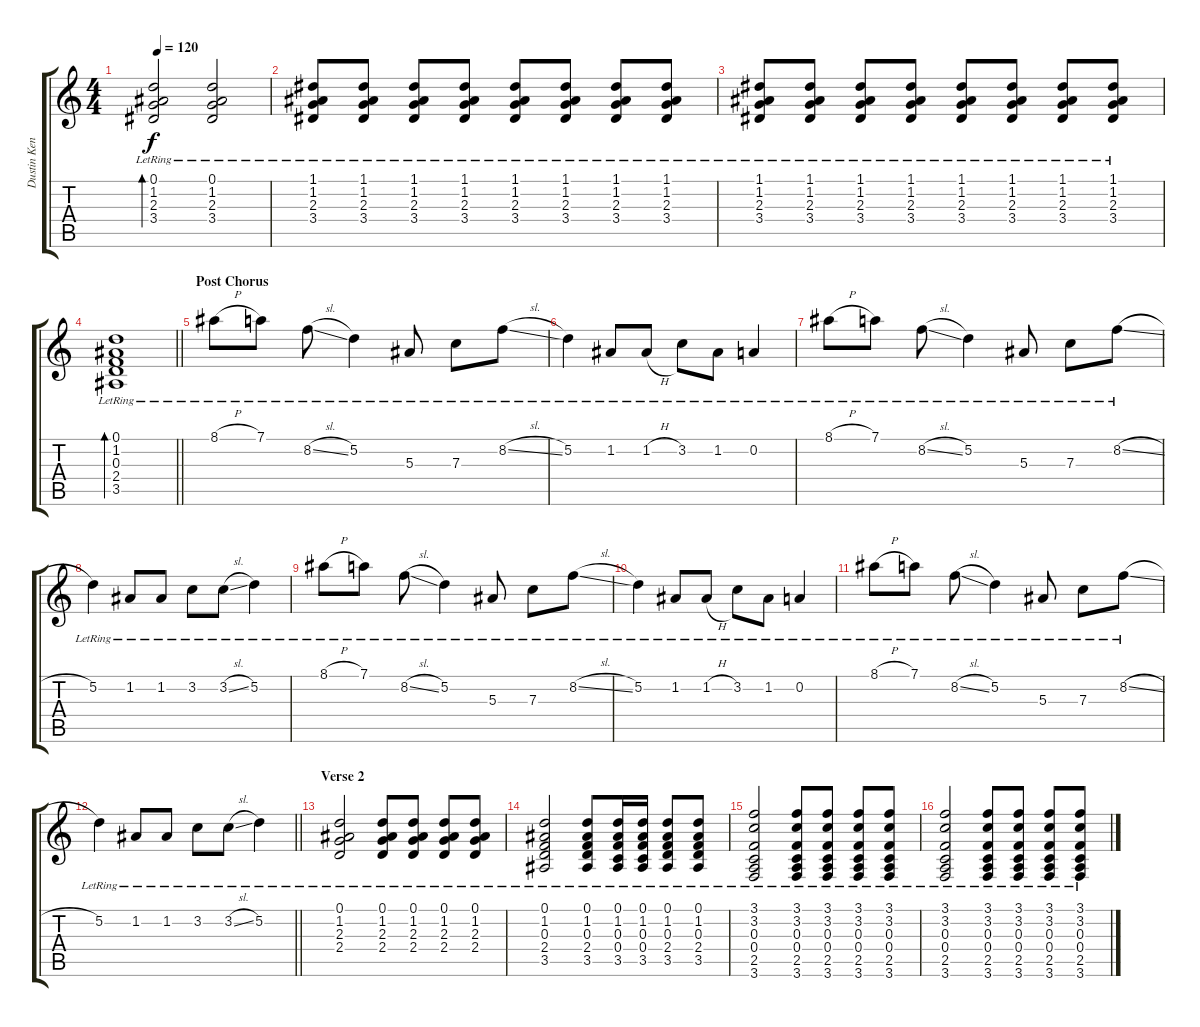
\track ("Dustin Kensrue" "Dustin Ken") {instrument acousticguitarsteel}
\staff {score tabs}
\tuning (D4 A3 F3 C3 G2 D2) {hide}
\ts (4 4)
\tempo 120
\clef g2
\ks c
(0.1{lr} 1.2{lr} 2.3{lr} 3.4{lr}).2{bd 60 dy f} (0.1{lr} 1.2{lr} 2.3{lr} 3.4{lr}).2 |
(1.1{lr} 1.2{lr} 2.3{lr} 3.4{lr}).8 (1.1{lr} 1.2{lr} 2.3{lr} 3.4{lr}).8 (1.1{lr} 1.2{lr} 2.3{lr} 3.4{lr}).8 (1.1{lr} 1.2{lr} 2.3{lr} 3.4{lr}).8 (1.1{lr} 1.2{lr} 2.3{lr} 3.4{lr}).8 (1.1{lr} 1.2{lr} 2.3{lr} 3.4{lr}).8 (1.1{lr} 1.2{lr} 2.3{lr} 3.4{lr}).8 (1.1{lr} 1.2{lr} 2.3{lr} 3.4{lr}).8 |
(1.1{lr} 1.2{lr} 2.3{lr} 3.4{lr}).8 (1.1{lr} 1.2{lr} 2.3{lr} 3.4{lr}).8 (1.1{lr} 1.2{lr} 2.3{lr} 3.4{lr}).8 (1.1{lr} 1.2{lr} 2.3{lr} 3.4{lr}).8 (1.1{lr} 1.2{lr} 2.3{lr} 3.4{lr}).8 (1.1{lr} 1.2{lr} 2.3{lr} 3.4{lr}).8 (1.1{lr} 1.2{lr} 2.3{lr} 3.4{lr}).8 (1.1{lr} 1.2{lr} 2.3{lr} 3.4{lr}).8 |
\barLineRight lightlight
(0.1{lr} 1.2{lr} 0.3{lr} 2.4{lr} 3.5{lr}).1{bd 60} |
\section ("" "Post Chorus")
8.1{h lr}.8 7.1{lr}.8 8.2{sl lr}.8 5.2{lr}.4 5.3{lr}.8 7.3{lr}.8 8.2{sl lr}.8 |
5.2{lr}.4 1.2{lr}.8 1.2{h lr}.8 3.2{lr}.8 1.2{lr}.8 0.2{lr}.4 |
8.1{h lr}.8 7.1{lr}.8 8.2{sl lr}.8 5.2{lr}.4 5.3{lr}.8 7.3{lr}.8 8.2{sl lr}.8 |
5.2{lr}.4 1.2{lr}.8 1.2{lr}.8 3.2{lr}.8 3.2{sl lr}.8 5.2{lr}.4 |
8.1{h lr}.8 7.1{lr}.8 8.2{sl lr}.8 5.2{lr}.4 5.3{lr}.8 7.3{lr}.8 8.2{sl lr}.8 |
5.2{lr}.4 1.2{lr}.8 1.2{h lr}.8 3.2{lr}.8 1.2{lr}.8 0.2{lr}.4 |
8.1{h lr}.8 7.1{lr}.8 8.2{sl lr}.8 5.2{lr}.4 5.3{lr}.8 7.3{lr}.8 8.2{sl lr}.8 |
\barLineRight lightlight
5.2{lr}.4 1.2{lr}.8 1.2{lr}.8 3.2{lr}.8 3.2{sl lr}.8 5.2{lr}.4 |
\section ("" "Verse 2")
(0.1{lr} 1.2{lr} 2.3{lr} 2.4{lr}).2 (0.1{lr} 1.2{lr} 2.3{lr} 2.4{lr}).8 (0.1{lr} 1.2{lr} 2.3{lr} 2.4{lr}).8 (0.1{lr} 1.2{lr} 2.3{lr} 2.4{lr}).8 (0.1{lr} 1.2{lr} 2.3{lr} 2.4{lr}).8 |
(0.1{lr} 1.2{lr} 0.3{lr} 2.4{lr} 3.5{lr}).2 (0.1{lr} 1.2{lr} 0.3{lr} 2.4{lr} 3.5{lr}).8 (0.1{lr} 1.2{lr} 0.3{lr} 0.4{lr} 3.5{lr}).16 (0.1{lr} 1.2{lr} 0.3{lr} 0.4{lr} 3.5{lr}).16 (0.1{lr} 1.2{lr} 0.3{lr} 2.4{lr} 3.5{lr}).8 (0.1{lr} 1.2{lr} 0.3{lr} 2.4{lr} 3.5{lr}).8 |
(3.1{lr} 3.2{lr} 0.3{lr} 0.4{lr} 2.5{lr} 3.6{lr}).2 (3.1{lr} 3.2{lr} 0.3{lr} 0.4{lr} 2.5{lr} 3.6{lr}).8 (3.1{lr} 3.2{lr} 0.3{lr} 0.4{lr} 2.5{lr} 3.6{lr}).8 (3.1{lr} 3.2{lr} 0.3{lr} 0.4{lr} 2.5{lr} 3.6{lr}).8 (3.1{lr} 3.2{lr} 0.3{lr} 0.4{lr} 2.5{lr} 3.6{lr}).8 |
(3.1{lr} 3.2{lr} 0.3{lr} 0.4{lr} 2.5{lr} 3.6{lr}).2 (3.1{lr} 3.2{lr} 0.3{lr} 0.4{lr} 2.5{lr} 3.6{lr}).8 (3.1{lr} 3.2{lr} 0.3{lr} 0.4{lr} 2.5{lr} 3.6{lr}).8 (3.1{lr} 3.2{lr} 0.3{lr} 0.4{lr} 2.5{lr} 3.6{lr}).8 (3.1{lr} 3.2{lr} 0.3{lr} 0.4{lr} 2.5{lr} 3.6{lr}).8
